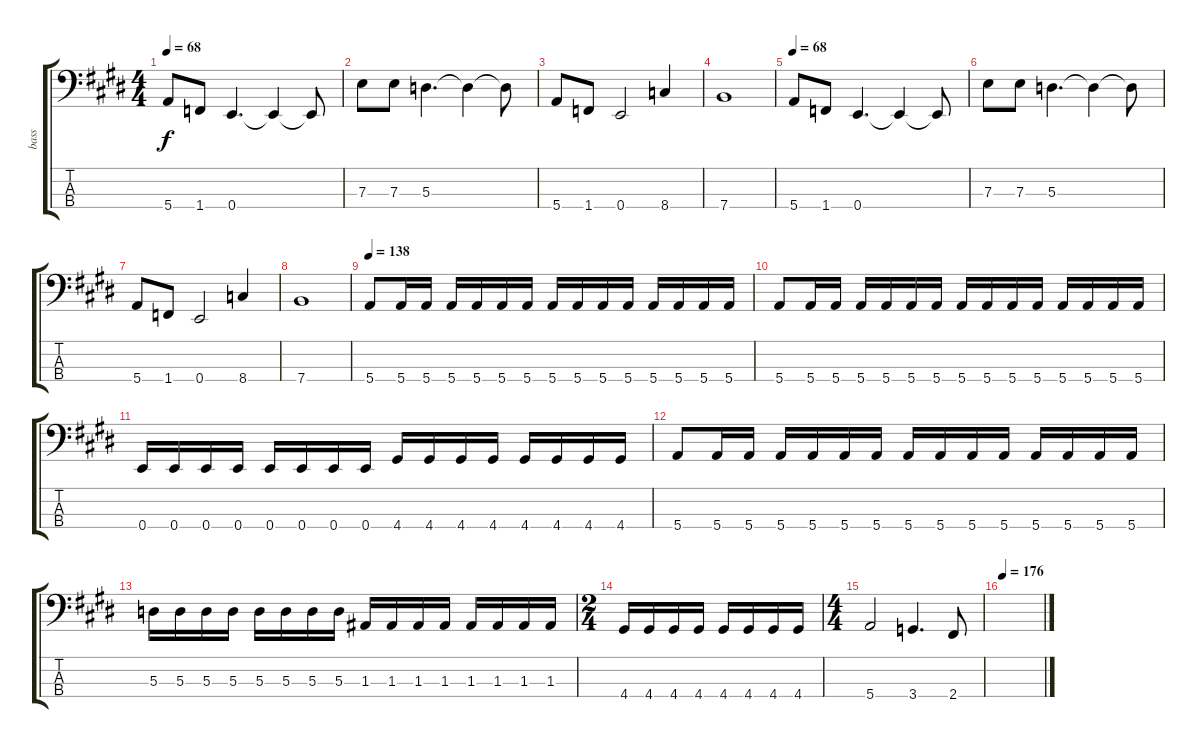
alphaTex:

\track ("bass" "bass") {instrument electricbassfinger}
\staff {score tabs}
\tuning (G2 D2 A1 E1) {hide}
\ts (4 4)
\tempo 68
\clef f4
\ks c#minor
5.4.8{dy f} 1.4.8 0.4.4{d} 0.4{t}.4 0.4{t}.8 |
7.3.8 7.3.8 5.3.4{d} 5.3{t}.4 5.3{t}.8 |
5.4.8 1.4.8 0.4.2 8.4.4 |
7.4.1 |
\tempo 68
5.4.8 1.4.8 0.4.4{d} 0.4{t}.4 0.4{t}.8 |
7.3.8 7.3.8 5.3.4{d} 5.3{t}.4 5.3{t}.8 |
5.4.8 1.4.8 0.4.2 8.4.4 |
7.4.1 |
\tempo 138
5.4.8 5.4.16 5.4.16 5.4.16 5.4.16 5.4.16 5.4.16 5.4.16 5.4.16 5.4.16 5.4.16 5.4.16 5.4.16 5.4.16 5.4.16 |
5.4.8 5.4.16 5.4.16 5.4.16 5.4.16 5.4.16 5.4.16 5.4.16 5.4.16 5.4.16 5.4.16 5.4.16 5.4.16 5.4.16 5.4.16 |
0.4.16 0.4.16 0.4.16 0.4.16 0.4.16 0.4.16 0.4.16 0.4.16 4.4.16 4.4.16 4.4.16 4.4.16 4.4.16 4.4.16 4.4.16 4.4.16 |
5.4.8 5.4.16 5.4.16 5.4.16 5.4.16 5.4.16 5.4.16 5.4.16 5.4.16 5.4.16 5.4.16 5.4.16 5.4.16 5.4.16 5.4.16 |
5.3.16 5.3.16 5.3.16 5.3.16 5.3.16 5.3.16 5.3.16 5.3.16 1.3.16 1.3.16 1.3.16 1.3.16 1.3.16 1.3.16 1.3.16 1.3.16 |
\ts (2 4)
4.4.16 4.4.16 4.4.16 4.4.16 4.4.16 4.4.16 4.4.16 4.4.16 |
\ts (4 4)
5.4.2 3.4.4{d} 2.4.8 |
\tempo 176
